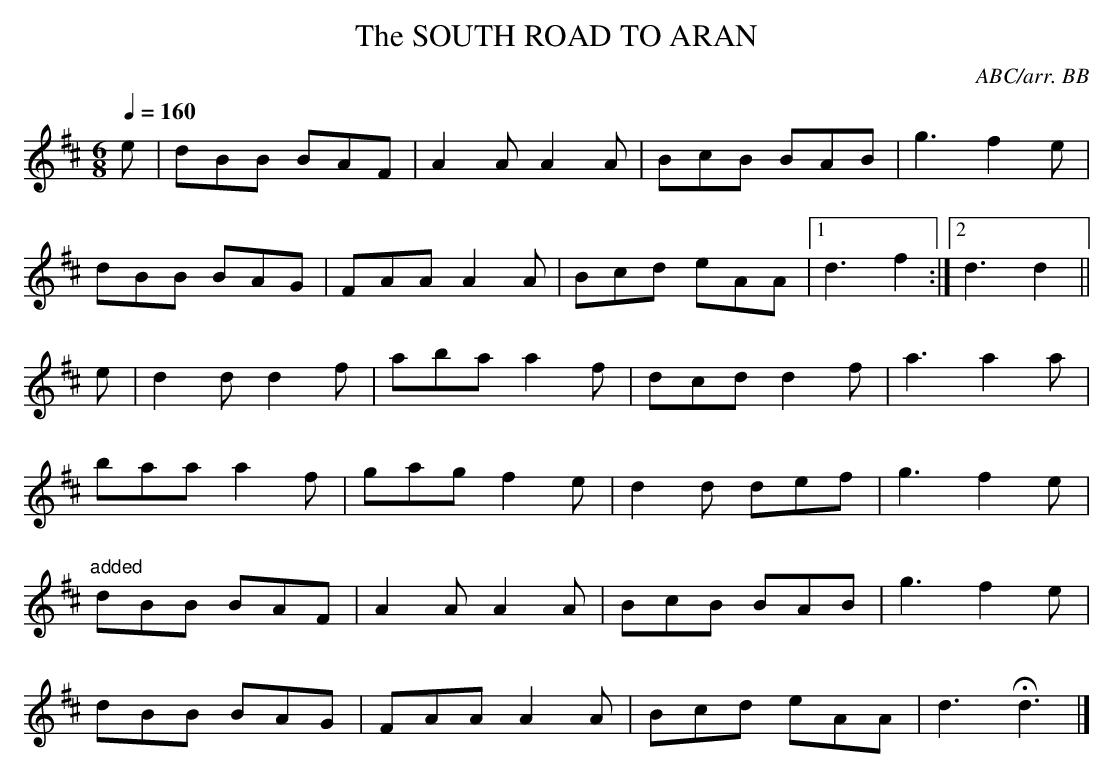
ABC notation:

X:1
T:SOUTH ROAD TO ARAN, The
C:ABC/arr. BB
I added the repeat of the A part which CRE's
version doesn't have but which its ending on
an "f" instead of a "d" seems to require.
Q:1/4=160
L:1/8
M:6/8
K:D
e|dBB BAF|A2A A2A|BcB BAB|g3 f2e|
dBB BAG|FAA A2A|Bcd eAA|1 d3 f2:|2 d3 d2||
e|d2d d2f|aba a2f|dcd d2f|a3 a2a|
baa a2f|gag f2e|d2d def|g3 f2e|
"added"dBB BAF|A2A A2A|BcB BAB|g3 f2e|
dBB BAG|FAA A2A|Bcd eAA|d3 Hd3|]
